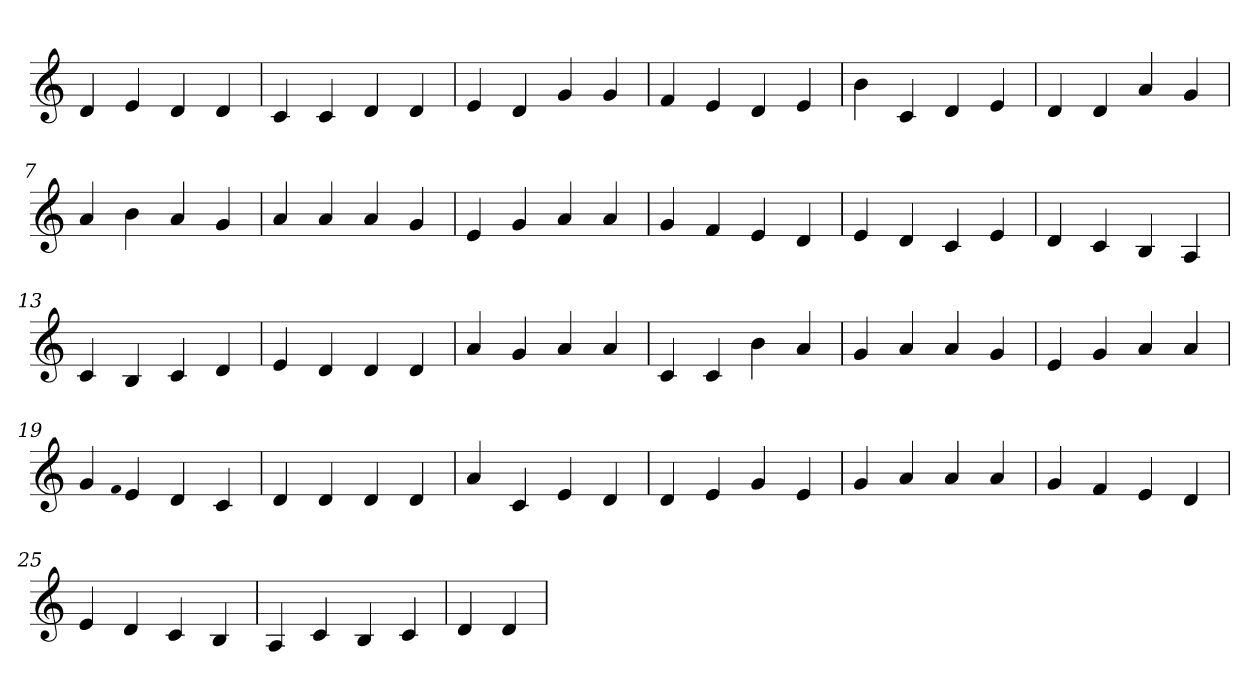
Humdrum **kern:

**kern
*part1
*staff1
*clefG2
=1
4d
4e
4d
4d
=2
4c
4c
4d
4d
=3
4e
4d
4g
4g
=4
4f
4e
4d
4e
=5
4b
4c
4d
4e
=6
4d
4d
4a
4g
=7
4a
4b
4a
4g
=8
4a
4a
4a
4g
=9
4e
4g
4a
4a
=10
4g
4f
4e
4d
=11
4e
4d
4c
4e
=12
4d
4c
4B
4A
=13
4c
4B
4c
4d
=14
4e
4d
4d
4d
=15
4a
4g
4a
4a
=16
4c
4c
4b
4a
=17
4g
4a
4a
4g
=18
4e
4g
4a
4a
=19
4g
qqf
4e
4d
4c
=20
4d
4d
4d
4d
=21
4a
4c
4e
4d
=22
4d
4e
4g
4e
=23
4g
4a
4a
4a
=24
4g
4f
4e
4d
=25
4e
4d
4c
4B
=26
4A
4c
4B
4c
=27
4d
4d
=
*-
